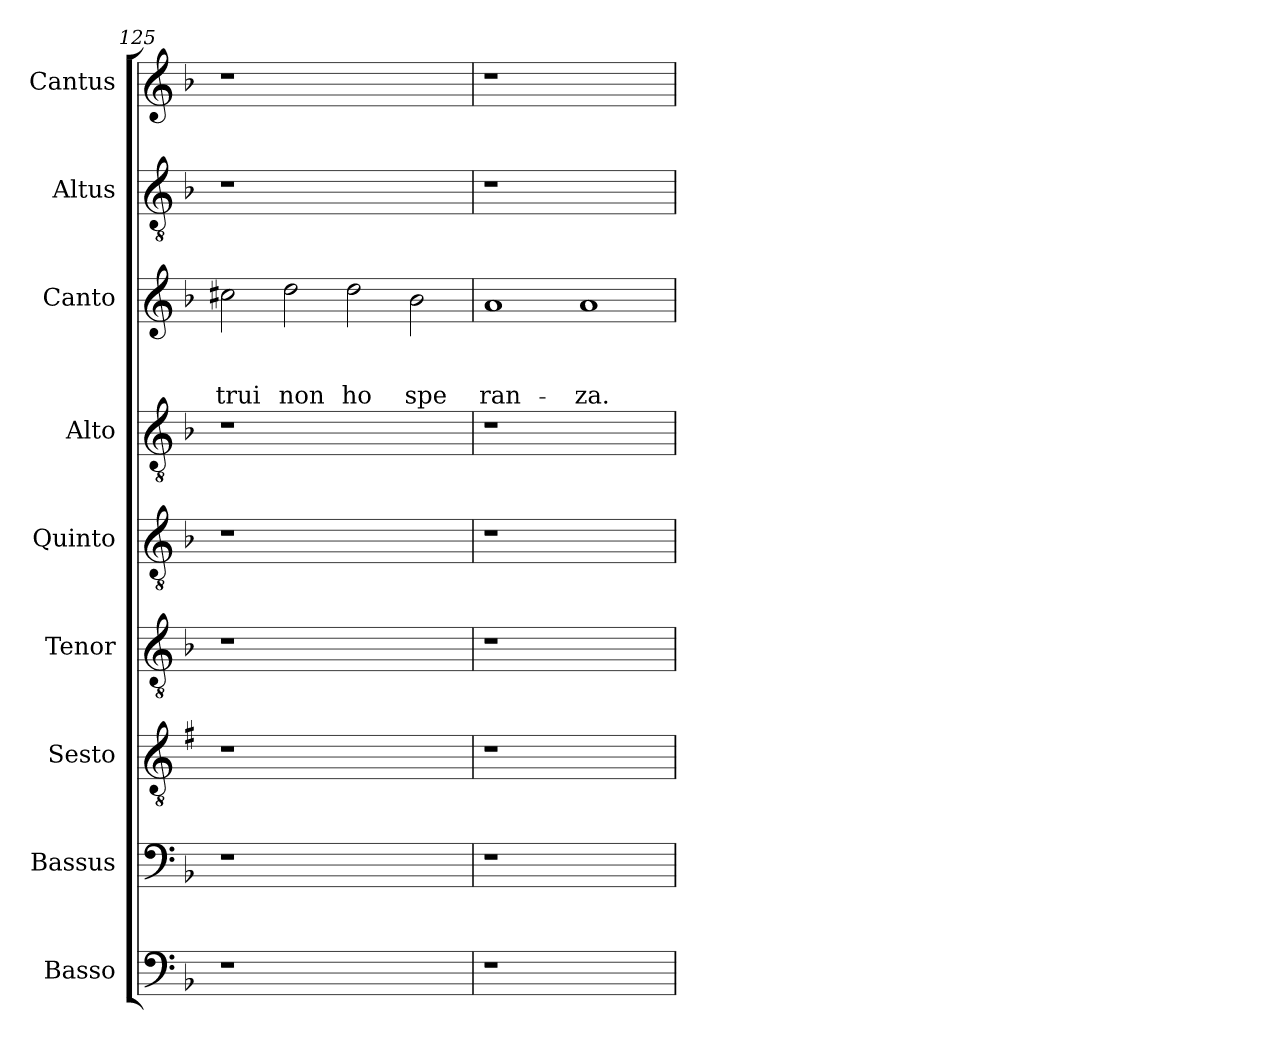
**kern	**kern	**kern	**kern	**kern	**kern	**kern	**text	**text	**text	**kern	**kern
*part9	*part8	*part7	*part6	*part5	*part4	*part3	*part3	*part3	*part3	*part2	*part1
*staff9	*staff8	*staff7	*staff6	*staff5	*staff4	*staff3	*staff3	*staff3	*staff3	*staff2	*staff1
*I"Basso	*I"Bassus	*I"Sesto	*I"Tenor	*I"Quinto	*I"Alto	*I"Canto	*	*	*	*I"Altus	*I"Cantus
*	*	*I'Sesto	*I'Tenor	*I'Quinto	*I'Alto	*I'Canto	*	*	*	*I'Altus	*I'Cantus
*clefF4	*clefF4	*clefGv2	*clefGv2	*clefGv2	*clefGv2	*clefG2	*	*	*	*clefGv2	*clefG2
*k[b-]	*k[b-]	*k[f#]	*k[b-]	*k[b-]	*k[b-]	*k[b-]	*	*	*	*k[b-]	*k[b-]
*F:	*F:	*G:	*F:	*F:	*F:	*F:	*	*	*	*F:	*F:
=125	=125	=125	=125	=125	=125	=125	=125	=125	=125	=125	=125
!	!	!	!	!	!	!	!	!	!LO:LY:b	!	!
1r	1r	1r	1r	1r	1r	2cc#X\	.	.	trui	1r	1r
!	!	!	!	!	!	!	!	!	!LO:LY:b	!	!
.	.	.	.	.	.	2dd\	.	.	non	.	.
!	!	!	!	!	!	!	!	!	!LO:LY:b	!	!
1ryy	1ryy	1ryy	1ryy	1ryy	1ryy	2dd\	.	.	ho	1ryy	1ryy
!	!	!	!	!	!	!	!	!	!LO:LY:b	!	!
.	.	.	.	.	.	2b-\	.	.	spe	.	.
!!LO:LB:g=z
=126	=126	=126	=126	=126	=126	=126	=126	=126	=126	=126	=126
!	!	!	!	!	!	!	!	!	!LO:LY:b	!	!
1r	1r	1r	1r	1r	1r	1a	.	.	ran-	1r	1r
!	!	!	!	!	!	!	!	!	!LO:LY:b	!	!
1ryy	1ryy	1ryy	1ryy	1ryy	1ryy	1a	.	.	-za.	1ryy	1ryy
=	=	=	=	=	=	=	=	=	=	=	=
*-	*-	*-	*-	*-	*-	*-	*-	*-	*-	*-	*-
